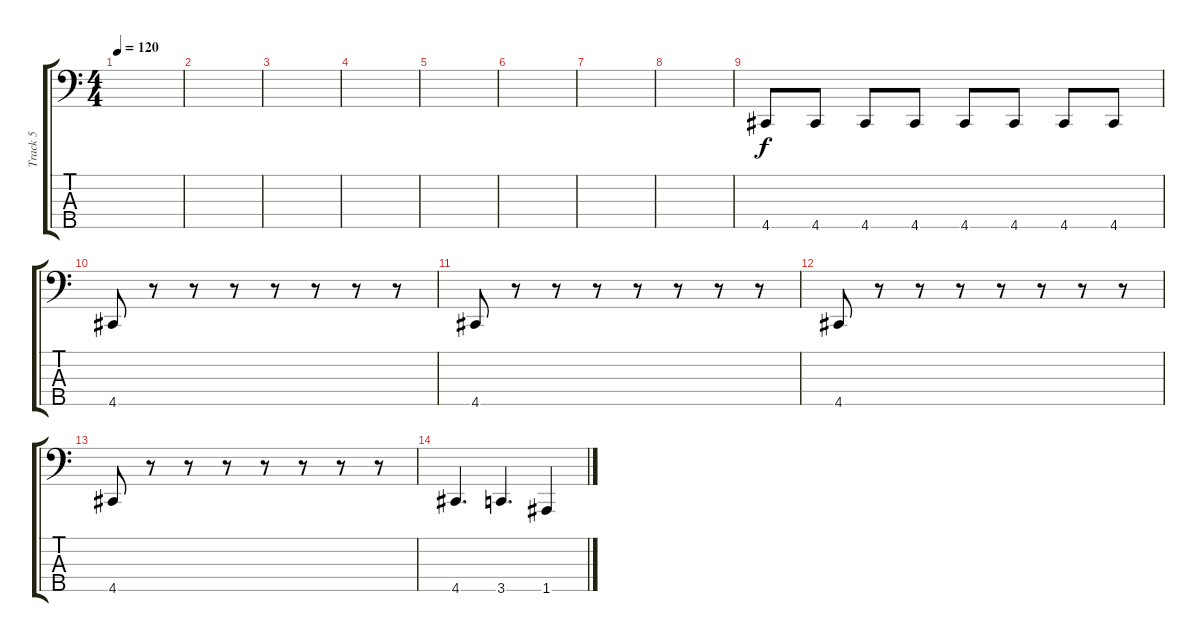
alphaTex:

\track ("Track 5" "Track 5") {instrument electricbassfinger}
\staff {score tabs}
\tuning (G2 D2 A1 E1 A0) {hide}
\ts (4 4)
\tempo 120
\clef f4
\ks c
|
|
|
|
|
|
|
|
4.5.8 4.5.8 4.5.8 4.5.8 4.5.8 4.5.8 4.5.8 4.5.8 |
4.5.8 r.8 r.8 r.8 r.8 r.8 r.8 r.8 |
4.5.8 r.8 r.8 r.8 r.8 r.8 r.8 r.8 |
4.5.8 r.8 r.8 r.8 r.8 r.8 r.8 r.8 |
4.5.8 r.8 r.8 r.8 r.8 r.8 r.8 r.8 |
4.5.4{d} 3.5.4{d} 1.5.4
